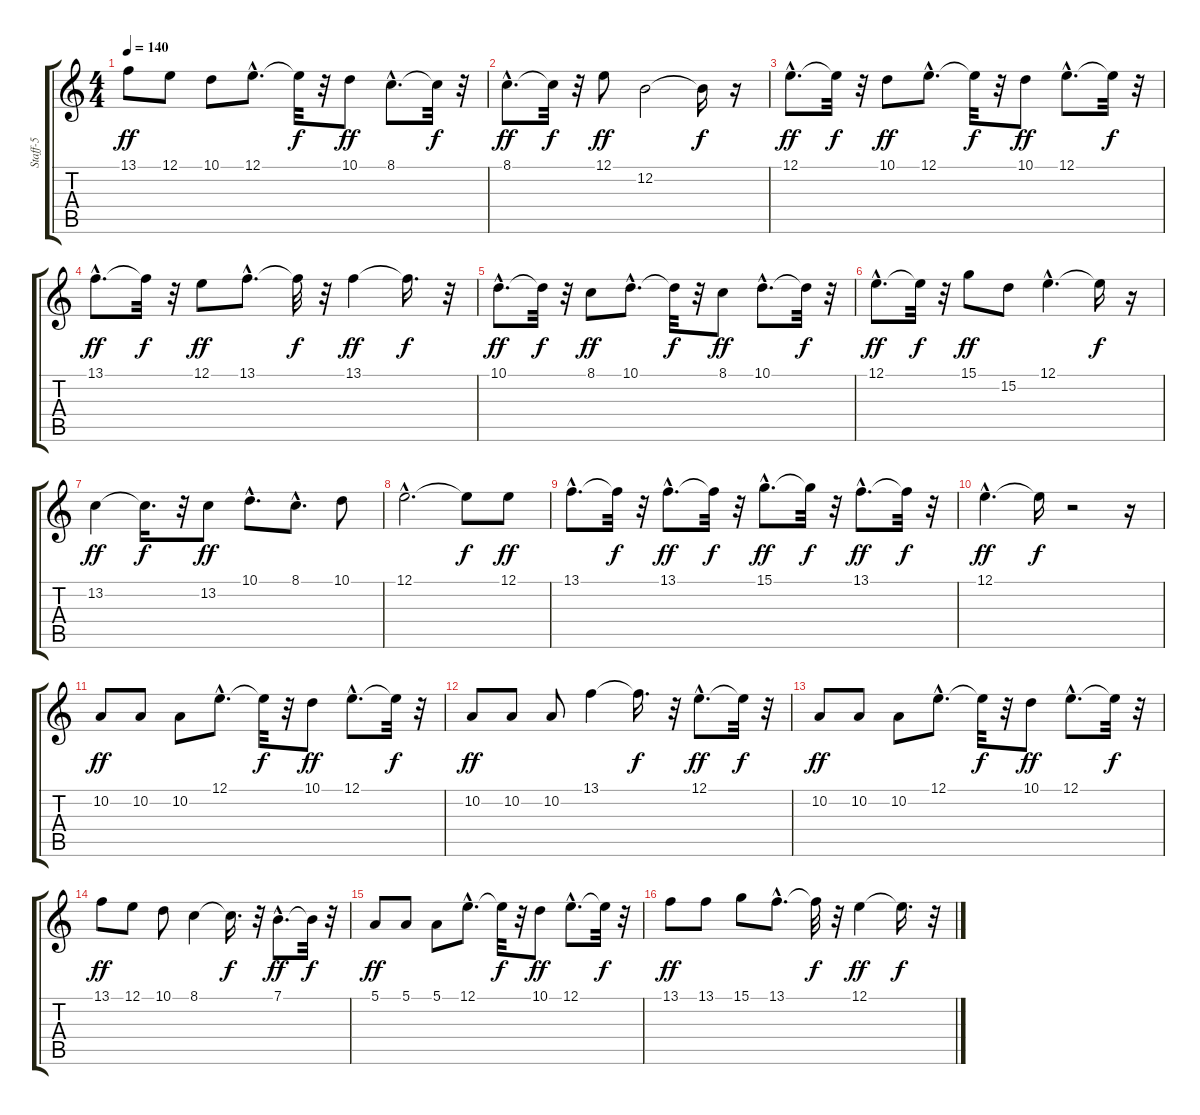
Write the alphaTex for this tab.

\track ("Staff-5" "Staff-5") {instrument synthvoice}
\staff {score tabs}
\tuning (E4 B3 G3 D3 A2 E2) {hide}
\ts (4 4)
\tempo 140
\clef g2
\ks c
13.1.8{dy ff} 12.1.8 10.1.8 12.1{hac}.8{d} 12.1{t}.32{dy f} r.32 10.1.8{dy ff} 8.1{hac}.8{d} 8.1{t}.32{dy f} r.32 |
8.1{hac}.8{d dy ff} 8.1{t}.32{dy f} r.32 12.1.8{dy ff} 12.2.2 12.2{t}.16{dy f} r.16 |
12.1{hac}.8{d dy ff} 12.1{t}.32{dy f} r.32 10.1.8{dy ff} 12.1{hac}.8{d} 12.1{t}.32{dy f} r.32 10.1.8{dy ff} 12.1{hac}.8{d} 12.1{t}.32{dy f} r.32 |
13.1{hac}.8{d dy ff} 13.1{t}.32{dy f} r.32 12.1.8{dy ff} 13.1{hac}.8{d} 13.1{t}.32{dy f} r.32 13.1.4{dy ff} 13.1{t}.16{d dy f} r.32 |
10.1{hac}.8{d dy ff} 10.1{t}.32{dy f} r.32 8.1.8{dy ff} 10.1{hac}.8{d} 10.1{t}.32{dy f} r.32 8.1.8{dy ff} 10.1{hac}.8{d} 10.1{t}.32{dy f} r.32 |
12.1{hac}.8{d dy ff} 12.1{t}.32{dy f} r.32 15.1.8{dy ff} 15.2.8 12.1{hac}.4{d} 12.1{t}.16{dy f} r.16 |
13.2.4{dy ff} 13.2{t}.16{d dy f} r.32 13.2.8{dy ff} 10.1{hac}.8{d} 8.1{hac}.8{d} 10.1.8 |
12.1{hac}.2{d} 12.1{t}.8{dy f} 12.1.8{dy ff} |
13.1{hac}.8{d} 13.1{t}.32{dy f} r.32 13.1{hac}.8{d dy ff} 13.1{t}.32{dy f} r.32 15.1{hac}.8{d dy ff} 15.1{t}.32{dy f} r.32 13.1{hac}.8{d dy ff} 13.1{t}.32{dy f} r.32 |
12.1{hac}.4{d dy ff} 12.1{t}.16{dy f} r.2 r.16 |
10.2.8{dy ff} 10.2.8 10.2.8 12.1{hac}.8{d} 12.1{t}.32{dy f} r.32 10.1.8{dy ff} 12.1{hac}.8{d} 12.1{t}.32{dy f} r.32 |
10.2.8{dy ff} 10.2.8 10.2.8 13.1.4 13.1{t}.16{d dy f} r.32 12.1{hac}.8{d dy ff} 12.1{t}.32{dy f} r.32 |
10.2.8{dy ff} 10.2.8 10.2.8 12.1{hac}.8{d} 12.1{t}.32{dy f} r.32 10.1.8{dy ff} 12.1{hac}.8{d} 12.1{t}.32{dy f} r.32 |
13.1.8{dy ff} 12.1.8 10.1.8 8.1.4 8.1{t}.16{d dy f} r.32 7.1{hac}.8{d dy ff} 7.1{t}.32{dy f} r.32 |
5.1.8{dy ff} 5.1.8 5.1.8 12.1{hac}.8{d} 12.1{t}.32{dy f} r.32 10.1.8{dy ff} 12.1{hac}.8{d} 12.1{t}.32{dy f} r.32 |
13.1.8{dy ff} 13.1.8 15.1.8 13.1{hac}.8{d} 13.1{t}.32{dy f} r.32 12.1.4{dy ff} 12.1{t}.16{d dy f} r.32
